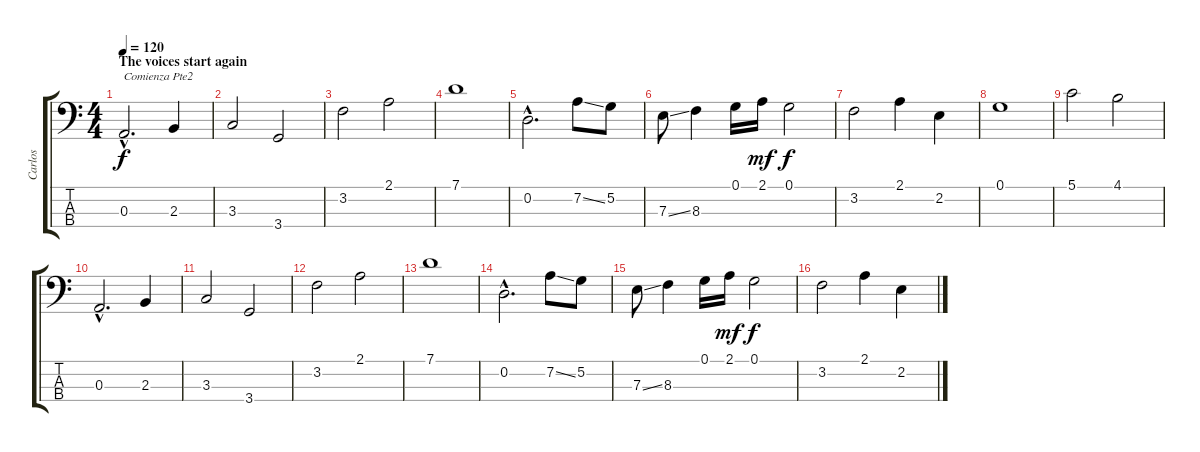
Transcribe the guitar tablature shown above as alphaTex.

\track ("Carlos" "Carlos") {instrument electricbassfinger}
\staff {score tabs}
\tuning (G2 D2 A1 E1) {hide}
\ts (4 4)
\section ("" "The voices start again")
\tempo 120
\clef f4
\ks c
0.3{hac}.2{d txt "Comienza Pte2" dy f} 2.3.4 |
3.3.2 3.4.2 |
3.2.2 2.1.2 |
7.1.1 |
0.2{hac}.2{d} 7.2{ss}.8 5.2.8 |
7.3{ss}.8 8.3.4 0.1.16 2.1.16{dy mf} 0.1.2{dy f} |
3.2.2 2.1.4 2.2.4 |
0.1.1 |
5.1.2 4.1.2 |
0.3{hac}.2{d} 2.3.4 |
3.3.2 3.4.2 |
3.2.2 2.1.2 |
7.1.1 |
0.2{hac}.2{d} 7.2{ss}.8 5.2.8 |
7.3{ss}.8 8.3.4 0.1.16 2.1.16{dy mf} 0.1.2{dy f} |
3.2.2 2.1.4 2.2.4
